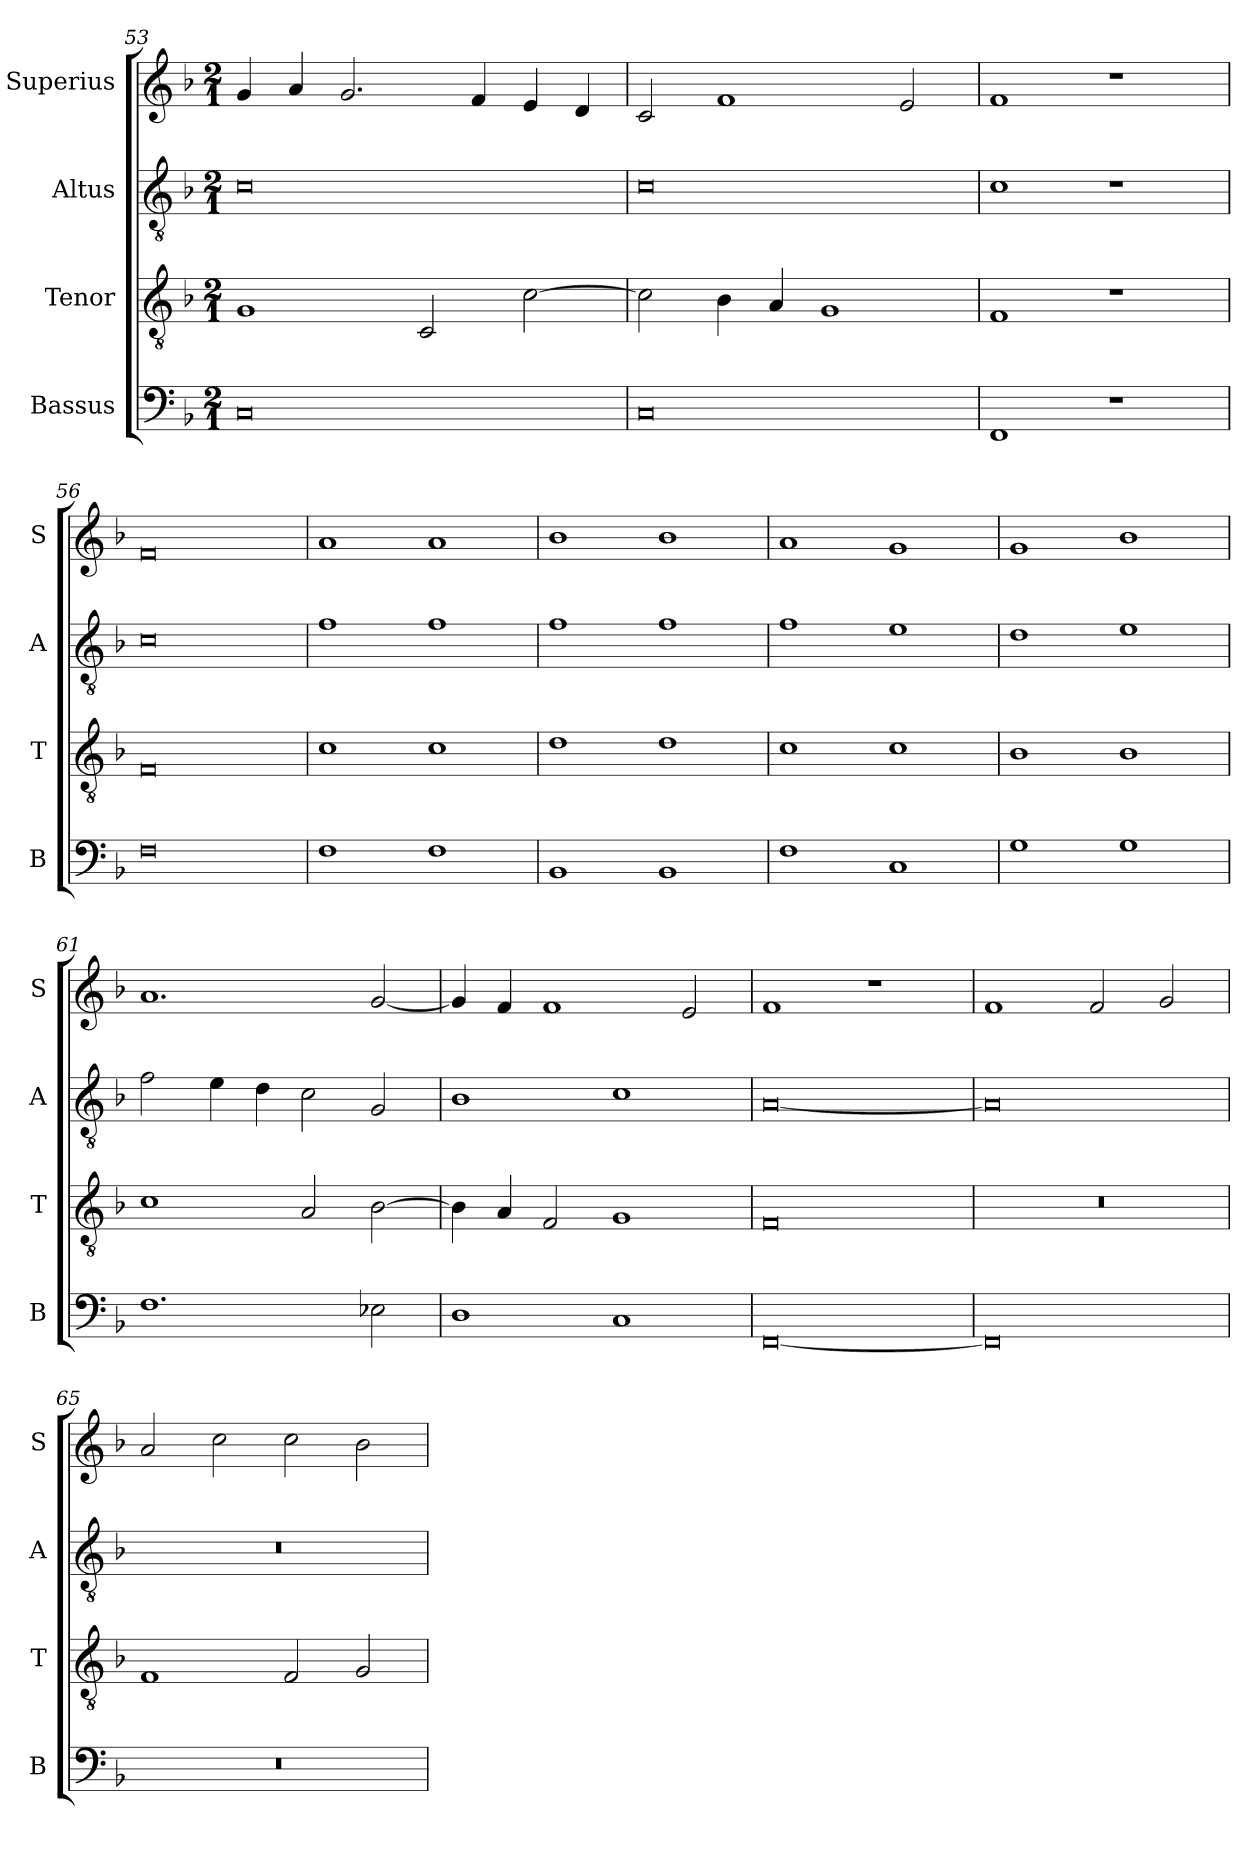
**kern	**kern	**kern	**kern
*part4	*part3	*part2	*part1
*staff4	*staff3	*staff2	*staff1
*I"Bassus	*I"Tenor	*I"Altus	*I"Superius
*I'B	*I'T	*I'A	*I'S
*clefF4	*clefGv2	*clefGv2	*clefG2
*k[b-]	*k[b-]	*k[b-]	*k[b-]
*M2/1	*M2/1	*M2/1	*M2/1
=53	=53	=53	=53
0C	1G	0c	4g/
.	.	.	4a/
.	.	.	2.g/
.	2C/	.	.
.	.	.	4f/
.	[2c\	.	4e/
.	.	.	4d/
=54	=54	=54	=54
0C	2c\]	0c	2c/
.	4B-\	.	1f
.	4A/	.	.
.	1G	.	.
.	.	.	2e/
=55	=55	=55	=55
1FF	1F	1c	1f
1r	1r	1r	1r
=56	=56	=56	=56
0F	0F	0c	0f
=57	=57	=57	=57
1F	1c	1f	1a
1F	1c	1f	1a
=58	=58	=58	=58
1BB-	1d	1f	1b-
1BB-	1d	1f	1b-
=59	=59	=59	=59
1F	1c	1f	1a
1C	1c	1e	1g
=60	=60	=60	=60
1G	1B-	1d	1g
1G	1B-	1e	1b-
=61	=61	=61	=61
1.F	1c	2f\	1.a
.	.	4e\	.
.	.	4d\	.
.	2A/	2c\	.
2E-X\	[2B-\	2G/	[2g/
=62	=62	=62	=62
1D	4B-\]	1B-	4g/]
.	4A/	.	4f/
.	2F/	.	1f
1C	1G	1c	.
.	.	.	2e/
=63	=63	=63	=63
[0FF	0F	[0A	1f
.	.	.	1r
=64	=64	=64	=64
0FF]	0r	0A]	1f
.	.	.	2f/
.	.	.	2g/
=65	=65	=65	=65
0r	1F	0r	2a/
.	.	.	2cc\
.	2F/	.	2cc\
.	2G/	.	2b-\
=	=	=	=
*-	*-	*-	*-
